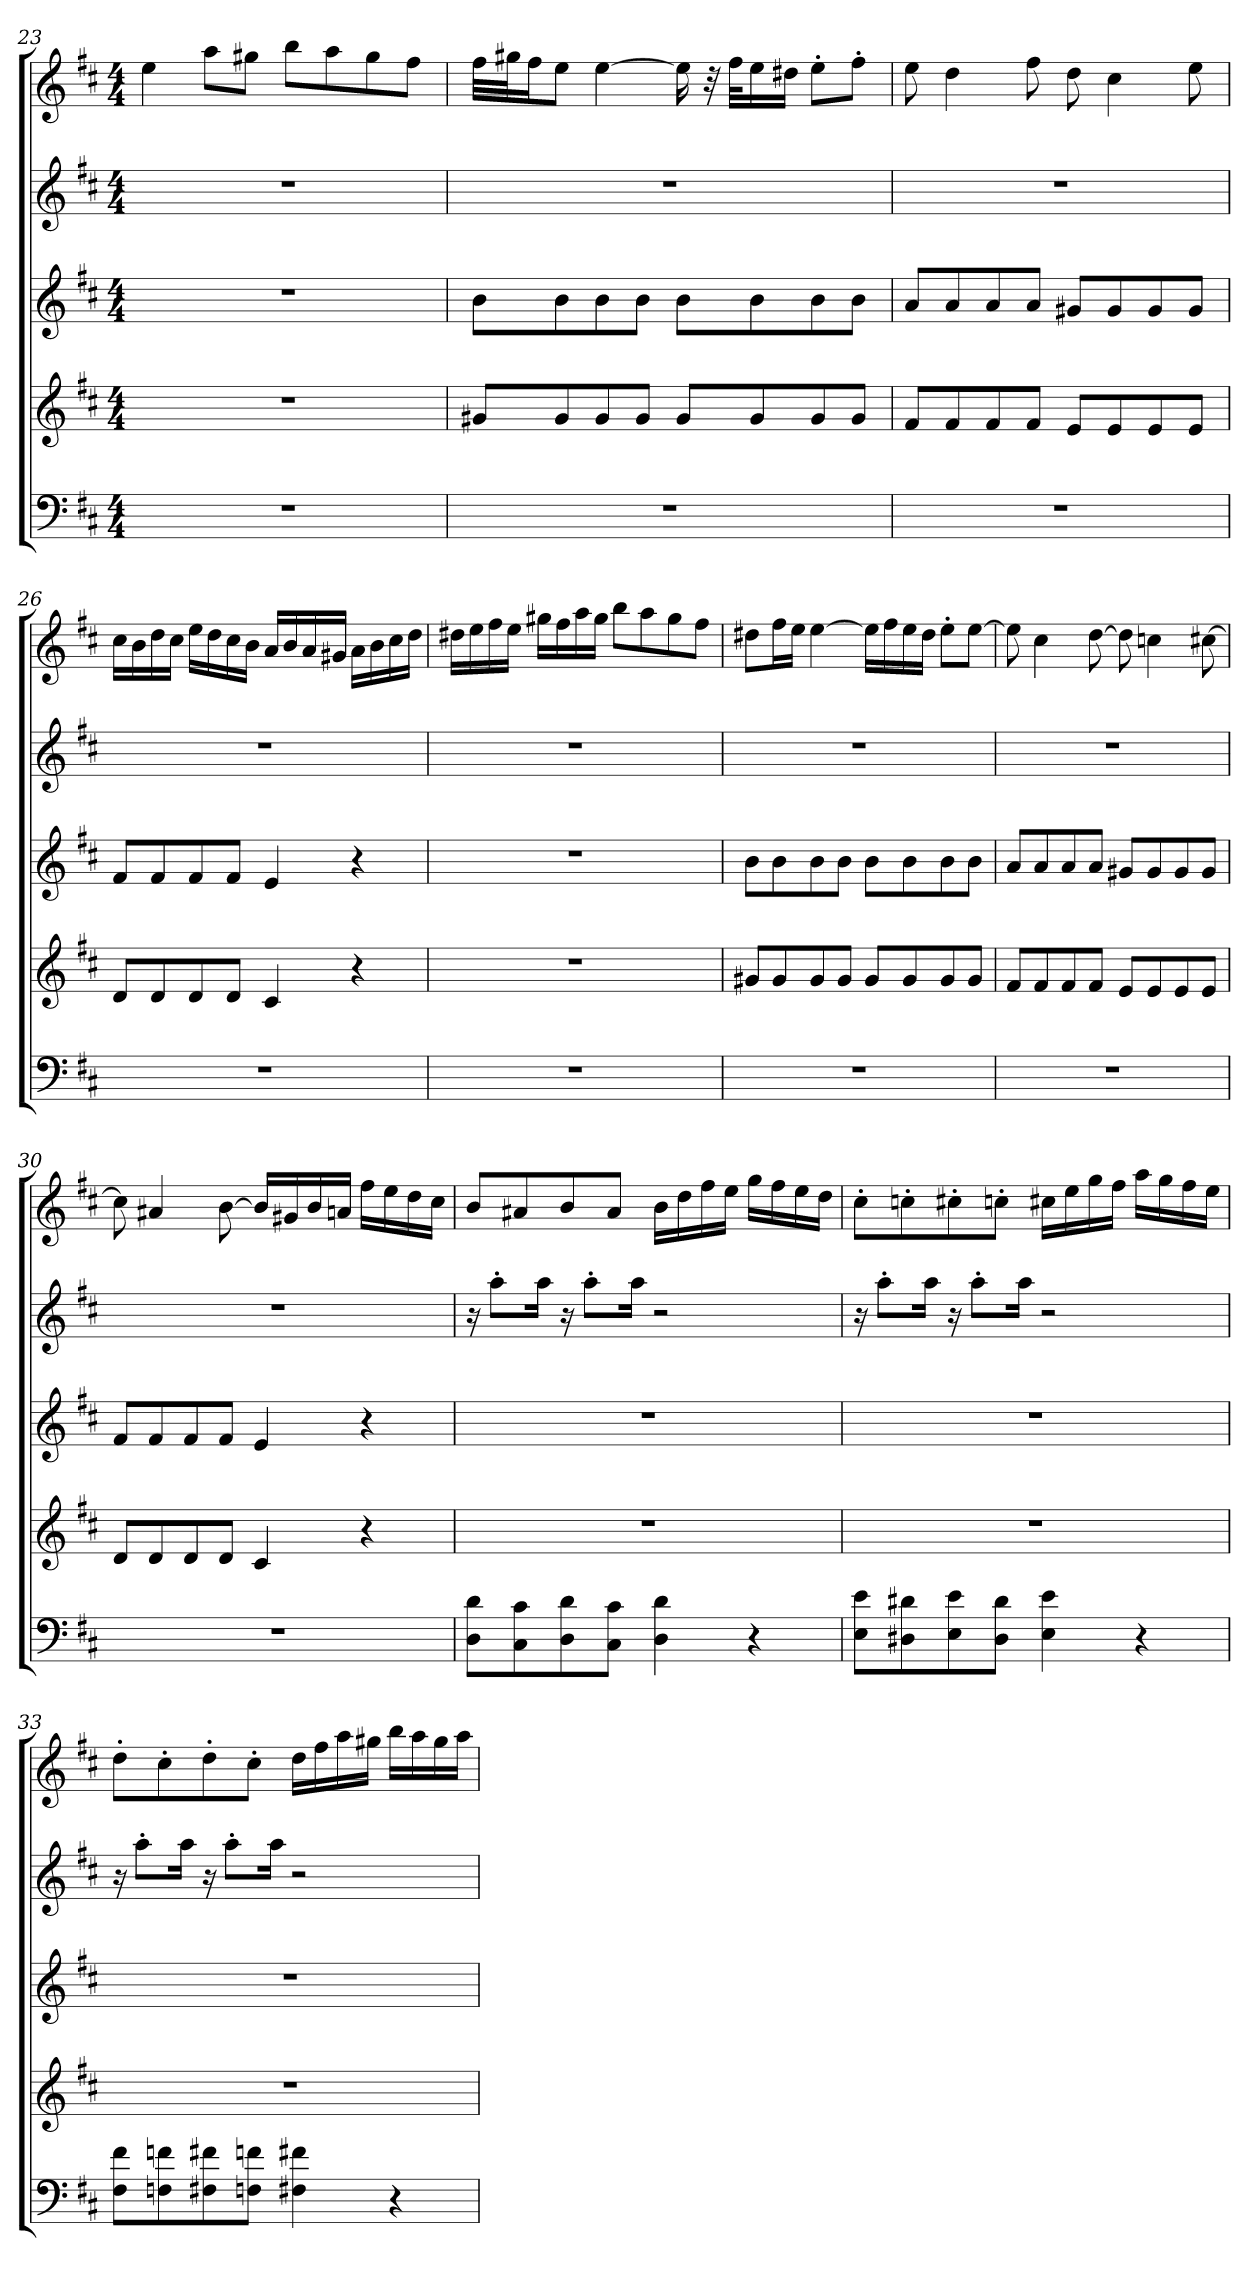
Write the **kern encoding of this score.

**kern	**kern	**kern	**kern	**kern
*part5	*part4	*part3	*part2	*part1
*staff5	*staff4	*staff3	*staff2	*staff1
*clefF4	*clefG2	*clefG2	*clefG2	*clefG2
*k[f#c#]	*k[f#c#]	*k[f#c#]	*k[f#c#]	*k[f#c#]
*M4/4	*M4/4	*M4/4	*M4/4	*M4/4
*MM147	*MM147	*MM147	*MM147	*MM147
=23	=23	=23	=23	=23
1r	1r	1r	1r	4ee\
.	.	.	.	8aa\L
.	.	.	.	8gg#X\J
.	.	.	.	8bb\L
.	.	.	.	8aa\
.	.	.	.	8gg#\
.	.	.	.	8ff#\J
=24	=24	=24	=24	=24
*	*	*	*	*MM149
1r	8g#X/L	8b\L	1r	32ff#\LLL
.	.	.	.	32gg#X\J
.	.	.	.	16ff#\J
.	8g#/	8b\	.	8ee\J
.	8g#/	8b\	.	[4ee\
.	8g#/J	8b\J	.	.
.	8g#/L	8b\L	.	16ee\]
.	.	.	.	32r
.	.	.	.	32ff#\KLL
.	8g#/	8b\	.	16ee\
.	.	.	.	16dd#X\JJ
.	8g#/	8b\	.	8ee'\L
.	8g#/J	8b\J	.	8ff#'\J
!!LO:LB:g=z
=25	=25	=25	=25	=25
*	*	*	*	*MM149
1r	8f#/L	8a/L	1r	8ee\
.	8f#/	8a/	.	4dd\
.	8f#/	8a/	.	.
.	8f#/J	8a/J	.	8ff#\
.	8e/L	8g#X/L	.	8dd\
.	8e/	8g#/	.	4cc#\
.	8e/	8g#/	.	.
.	8e/J	8g#/J	.	8ee\
=26	=26	=26	=26	=26
*	*	*	*	*MM150
1r	8d/L	8f#/L	1r	16cc#\LL
.	.	.	.	16b\
.	8d/	8f#/	.	16dd\
.	.	.	.	16cc#\JJ
.	8d/	8f#/	.	16ee\LL
.	.	.	.	16dd\
.	8d/J	8f#/J	.	16cc#\
.	.	.	.	16b\JJ
.	4c#/	4e/	.	16a/LL
.	.	.	.	16b/
.	.	.	.	16a/
.	.	.	.	16g#X/JJ
.	4r	4r	.	16a\LL
.	.	.	.	16b\
.	.	.	.	16cc#\
.	.	.	.	16dd\JJ
=27	=27	=27	=27	=27
1r	1r	1r	1r	16dd#X\LL
.	.	.	.	16ee\
.	.	.	.	16ff#\
.	.	.	.	16ee\JJ
.	.	.	.	16gg#X\LL
.	.	.	.	16ff#\
.	.	.	.	16aa\
*	*	*	*	*MM147
.	.	.	.	16gg#\JJ
.	.	.	.	8bb\L
.	.	.	.	8aa\
.	.	.	.	8gg#\
.	.	.	.	8ff#\J
!!LO:PB:g=z
=28	=28	=28	=28	=28
*	*	*	*	*MM149
1r	8g#X/L	8b\L	1r	8dd#X\L
.	8g#/	8b\	.	16ff#\L
.	.	.	.	16ee\JJ
.	8g#/	8b\	.	[4ee\
.	8g#/J	8b\J	.	.
.	8g#/L	8b\L	.	16ee\LL]
.	.	.	.	16ff#\
.	8g#/	8b\	.	16ee\
.	.	.	.	16dd#\JJ
.	8g#/	8b\	.	8ee'\L
.	8g#/J	8b\J	.	[8ee\J
=29	=29	=29	=29	=29
*	*	*	*	*MM149
1r	8f#/L	8a/L	1r	8ee\]
.	8f#/	8a/	.	4cc#\
.	8f#/	8a/	.	.
.	8f#/J	8a/J	.	[8dd\
.	8e/L	8g#X/L	.	8dd\]
.	8e/	8g#/	.	4ccn\
.	8e/	8g#/	.	.
.	8e/J	8g#/J	.	[8cc#X\
=30	=30	=30	=30	=30
*	*	*	*	*MM149
1r	8d/L	8f#/L	1r	8cc#\]
.	8d/	8f#/	.	4a#X/
.	8d/	8f#/	.	.
.	8d/J	8f#/J	.	[8b\
.	4c#/	4e/	.	16b/LL]
.	.	.	.	16g#X/
.	.	.	.	16b/
.	.	.	.	16an/JJ
.	4r	4r	.	16ff#\LL
.	.	.	.	16ee\
.	.	.	.	16dd\
.	.	.	.	16cc#\JJ
!!LO:LB:g=z
=31	=31	=31	=31	=31
*	*	*	*	*MM150
8D\ 8d\L	1r	1r	16r	8b/L
.	.	.	8aa'\L	.
8C#\ 8c#\	.	.	.	8a#X/
.	.	.	16aa\Jk	.
8D\ 8d\	.	.	16r	8b/
.	.	.	8aa'\L	.
8C#\ 8c#\J	.	.	.	8a#/J
.	.	.	16aa\Jk	.
4D\ 4d\	.	.	2r	16b\LL
.	.	.	.	16dd\
.	.	.	.	16ff#\
.	.	.	.	16ee\JJ
4r	.	.	.	16gg\LL
.	.	.	.	16ff#\
.	.	.	.	16ee\
.	.	.	.	16dd\JJ
=32	=32	=32	=32	=32
*	*	*	*	*MM150
8E\ 8e\L	1r	1r	16r	8cc#'\L
.	.	.	8aa'\L	.
8D#X\ 8d#X\	.	.	.	8ccn'\
.	.	.	16aa\Jk	.
8E\ 8e\	.	.	16r	8cc#X'\
.	.	.	8aa'\L	.
8D#\ 8d#\J	.	.	.	8ccn'\J
.	.	.	16aa\Jk	.
4E\ 4e\	.	.	2r	16cc#X\LL
.	.	.	.	16ee\
.	.	.	.	16gg\
.	.	.	.	16ff#\JJ
4r	.	.	.	16aa\LL
.	.	.	.	16gg\
.	.	.	.	16ff#\
.	.	.	.	16ee\JJ
!!LO:PB:g=z
=33	=33	=33	=33	=33
*	*	*	*	*MM150
8F#\ 8f#\L	1r	1r	16r	8dd'\L
.	.	.	8aa'\L	.
8Fn\ 8fn\	.	.	.	8cc#'\
.	.	.	16aa\Jk	.
8F#X\ 8f#X\	.	.	16r	8dd'\
.	.	.	8aa'\L	.
8Fn\ 8fn\J	.	.	.	8cc#'\J
.	.	.	16aa\Jk	.
4F#X\ 4f#X\	.	.	2r	16dd\LL
.	.	.	.	16ff#\
.	.	.	.	16aa\
.	.	.	.	16gg#X\JJ
4r	.	.	.	16bb\LL
.	.	.	.	16aa\
.	.	.	.	16gg#\
.	.	.	.	16aa\JJ
=	=	=	=	=
*-	*-	*-	*-	*-
